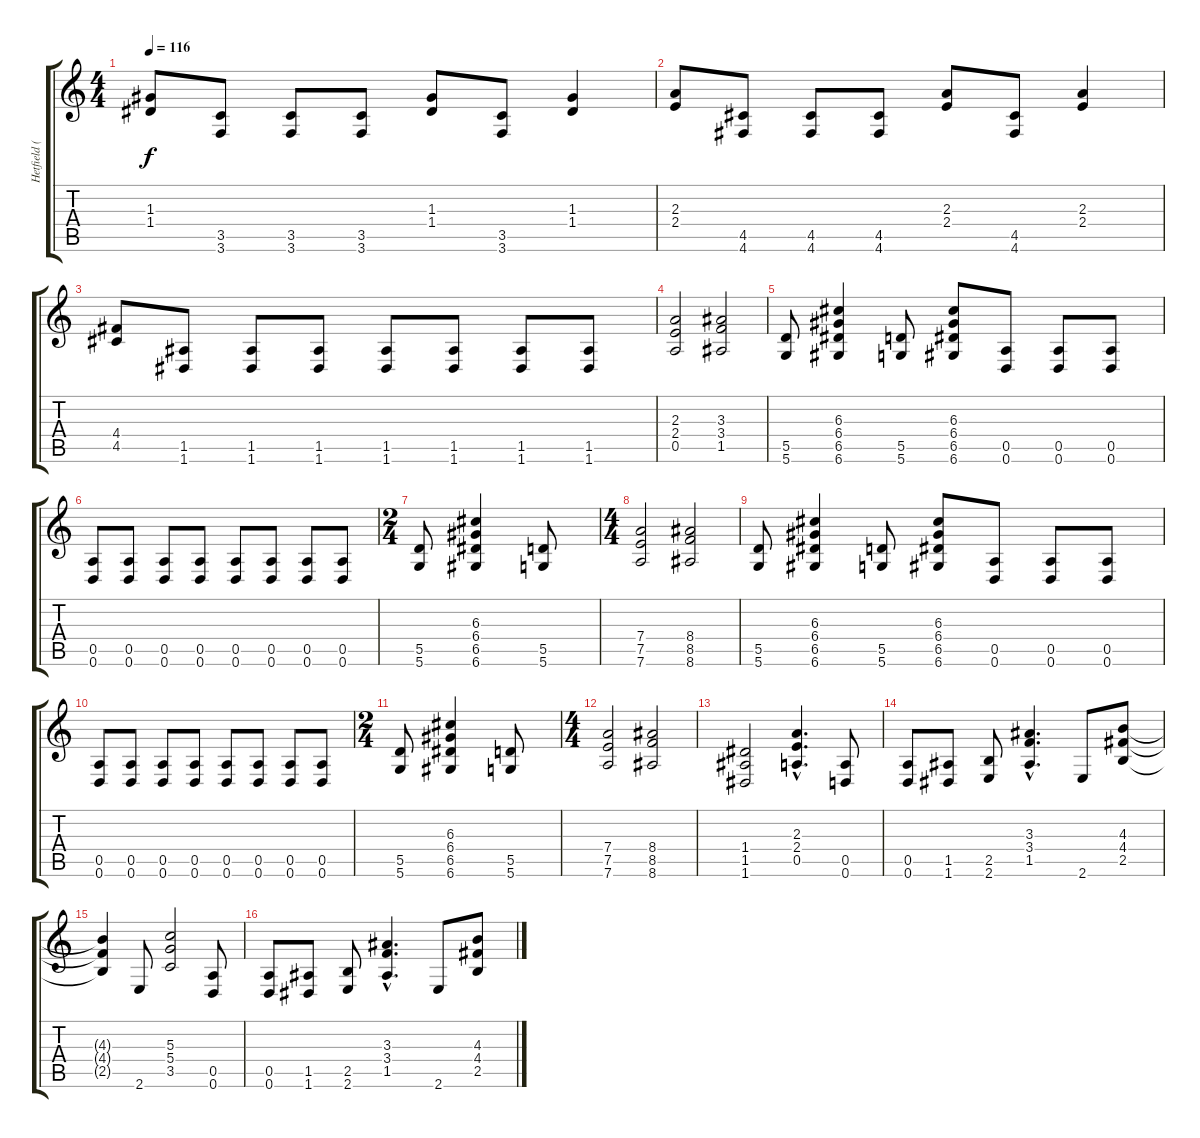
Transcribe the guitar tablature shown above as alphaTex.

\track ("Hetfield (Rhythm)" "Hetfield (") {instrument acousticguitarsteel}
\staff {score tabs}
\tuning (E4 B3 G3 D3 A2 D2) {hide}
\ts (4 4)
\tempo 116
\clef g2
\ks c
(1.3 1.4).8{dy f} (3.5 3.6).8 (3.5 3.6).8 (3.5 3.6).8 (1.3 1.4).8 (3.5 3.6).8 (1.3 1.4).4 |
(2.3 2.4).8 (4.5 4.6).8 (4.5 4.6).8 (4.5 4.6).8 (2.3 2.4).8 (4.5 4.6).8 (2.3 2.4).4 |
(4.4 4.5).8 (1.5 1.6).8 (1.5 1.6).8 (1.5 1.6).8 (1.5 1.6).8 (1.5 1.6).8 (1.5 1.6).8 (1.5 1.6).8 |
(2.3 2.4 0.5).2 (3.3 3.4 1.5).2 |
(5.5 5.6).8 (6.3 6.4 6.5 6.6).4 (5.5 5.6).8 (6.3 6.4 6.5 6.6).8 (0.5 0.6).8 (0.5 0.6).8 (0.5 0.6).8 |
(0.5 0.6).8 (0.5 0.6).8 (0.5 0.6).8 (0.5 0.6).8 (0.5 0.6).8 (0.5 0.6).8 (0.5 0.6).8 (0.5 0.6).8 |
\ts (2 4)
(5.5 5.6).8 (6.3 6.4 6.5 6.6).4 (5.5 5.6).8 |
\ts (4 4)
(7.4 7.5 7.6).2 (8.4 8.5 8.6).2 |
(5.5 5.6).8 (6.3 6.4 6.5 6.6).4 (5.5 5.6).8 (6.3 6.4 6.5 6.6).8 (0.5 0.6).8 (0.5 0.6).8 (0.5 0.6).8 |
(0.5 0.6).8 (0.5 0.6).8 (0.5 0.6).8 (0.5 0.6).8 (0.5 0.6).8 (0.5 0.6).8 (0.5 0.6).8 (0.5 0.6).8 |
\ts (2 4)
(5.5 5.6).8 (6.3 6.4 6.5 6.6).4 (5.5 5.6).8 |
\ts (4 4)
(7.4 7.5 7.6).2 (8.4 8.5 8.6).2 |
(1.4 1.5 1.6).2 (2.3{hac} 2.4{hac} 0.5{hac}).4{d} (0.5 0.6).8 |
(0.5 0.6).8 (1.5 1.6).8 (2.5 2.6).8 (3.3{hac} 3.4{hac} 1.5{hac}).4{d} 2.6.8 (4.3 4.4 2.5).8 |
(4.3{t} 4.4{t} 2.5{t}).4 2.6.8 (5.3 5.4 3.5).2 (0.5 0.6).8 |
(0.5 0.6).8 (1.5 1.6).8 (2.5 2.6).8 (3.3{hac} 3.4{hac} 1.5{hac}).4{d} 2.6.8 (4.3 4.4 2.5).8
